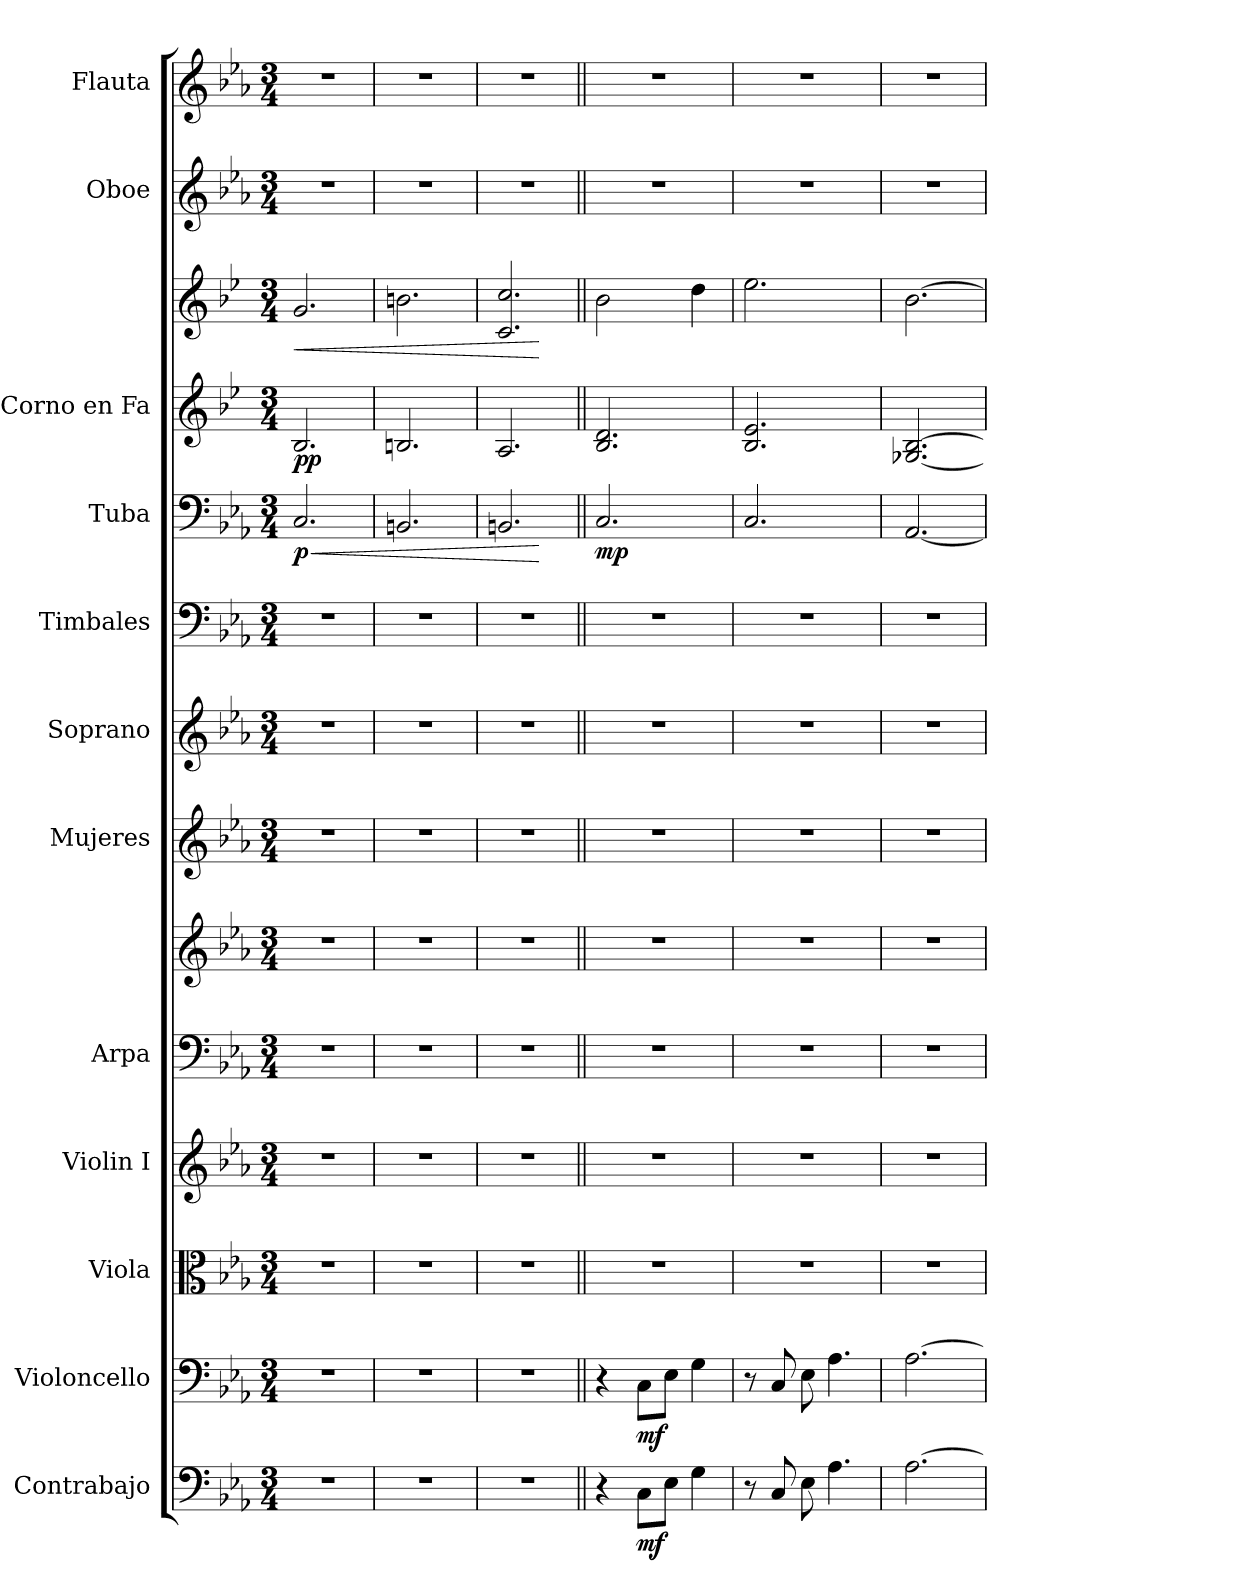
**kern	**dynam	**kern	**dynam	**kern	**kern	**kern	**kern	**kern	**kern	**kern	**kern	**dynam	**kern	**kern	**dynam	**kern	**kern
*part12	*part12	*part11	*part11	*part10	*part9	*part8	*part8	*part7	*part6	*part5	*part4	*part4	*part3	*part3	*part3	*part2	*part1
*staff14	*staff14	*staff13	*staff13	*staff12	*staff11	*staff10	*staff9	*staff8	*staff7	*staff6	*staff5	*staff5	*staff4	*staff3	*staff3/4	*staff2	*staff1
*I"Contrabajo	*	*I"Violoncello	*	*I"Viola	*I"Violin I	*I"Arpa	*	*I"Mujeres	*I"Soprano	*I"Timbales	*I"Tuba	*	*I"Corno en Fa	*	*	*I"Oboe	*I"Flauta
*I'Cb	*	*I'Vc	*	*I'Vla	*I'Vln	*	*	*	*	*	*I'Tba	*	*	*	*	*I'Ob	*I'Fl
*clefF4	*	*clefF4	*	*clefC3	*clefG2	*clefF4	*clefG2	*clefG2	*clefG2	*clefF4	*clefF4	*	*clefG2	*clefG2	*	*clefG2	*clefG2
*ITrd7c12	*	*	*	*	*	*	*	*	*	*	*	*	*ITrd4c7	*ITrd4c7	*	*	*
*k[b-e-a-]	*	*k[b-e-a-]	*	*k[b-e-a-]	*k[b-e-a-]	*k[b-e-a-]	*k[b-e-a-]	*k[b-e-a-]	*k[b-e-a-]	*k[b-e-a-]	*k[b-e-a-]	*	*k[b-e-a-]	*k[b-e-a-]	*	*k[b-e-a-]	*k[b-e-a-]
*M3/4	*	*M3/4	*	*M3/4	*M3/4	*M3/4	*M3/4	*M3/4	*M3/4	*M3/4	*M3/4	*	*M3/4	*M3/4	*	*M3/4	*M3/4
*MM65	*	*MM65	*	*MM65	*MM65	*MM65	*MM65	*MM65	*MM65	*MM65	*MM65	*	*MM65	*MM65	*	*MM65	*MM65
=1	=1	=1	=1	=1	=1	=1	=1	=1	=1	=1	=1	=1	=1	=1	=1	=1	=1
!	!	!	!	!	!	!	!	!	!	!	!	!LO:HP:b	!	!	!LO:HP:b	!	!
!	!	!	!	!	!	!	!	!	!	!	!	!LO:DY:n=1:b	!	!	!LO:DY:n=1:b=2	!	!
!	!	!	!	!	!	!	!	!	!	!	!	!	!	!	!LO:DY:n=2:b	!	!
2.r	.	2.r	.	2.r	2.r	2.r	2.r	2.r	2.r	2.r	2.C/	< p	2.E-/	2.c/	< p p	2.r	2.r
=2	=2	=2	=2	=2	=2	=2	=2	=2	=2	=2	=2	=2	=2	=2	=2	=2	=2
2.r	.	2.r	.	2.r	2.r	2.r	2.r	2.r	2.r	2.r	2.BBn/	.	2.En/	2.en\	.	2.r	2.r
=3	=3	=3	=3	=3	=3	=3	=3	=3	=3	=3	=3	=3	=3	=3	=3	=3	=3
2.r	.	2.r	.	2.r	2.r	2.r	2.r	2.r	2.r	2.r	2.BBn/	.	2.D/	2.F/ 2.f/	.	2.r	2.r
.	.	.	.	.	.	.	.	.	.	.	.	[	.	.	[	.	.
=4||	=4||	=4||	=4||	=4||	=4||	=4||	=4||	=4||	=4||	=4||	=4||	=4||	=4||	=4||	=4||	=4||	=4||
!	!	!	!	!	!	!	!	!	!	!	!	!LO:DY:b	!	!	!LO:DY:b=2	!	!
!	!	!	!	!	!	!	!	!	!	!	!	!	!	!	!LO:DY:n=1:b	!	!
4r	.	4r	.	2.r	2.r	2.r	2.r	2.r	2.r	2.r	2.C/	mp	2.E-/ 2.G/	2e-\	mp mp	2.r	2.r
!	!LO:DY:b	!	!LO:DY:b	!	!	!	!	!	!	!	!	!	!	!	!	!	!
8CC\L	mf	8C\L	mf	.	.	.	.	.	.	.	.	.	.	.	.	.	.
8EE-\J	.	8E-\J	.	.	.	.	.	.	.	.	.	.	.	.	.	.	.
4GG\	.	4G\	.	.	.	.	.	.	.	.	.	.	.	4g\	.	.	.
=5	=5	=5	=5	=5	=5	=5	=5	=5	=5	=5	=5	=5	=5	=5	=5	=5	=5
8r	.	8r	.	2.r	2.r	2.r	2.r	2.r	2.r	2.r	2.C/	.	2.E-/ 2.A-/	2.a-\	.	2.r	2.r
8CC/	.	8C/	.	.	.	.	.	.	.	.	.	.	.	.	.	.	.
8EE-\	.	8E-\	.	.	.	.	.	.	.	.	.	.	.	.	.	.	.
4.AA-\	.	4.A-\	.	.	.	.	.	.	.	.	.	.	.	.	.	.	.
=6	=6	=6	=6	=6	=6	=6	=6	=6	=6	=6	=6	=6	=6	=6	=6	=6	=6
[2.AA-\	.	[2.A-\	.	2.r	2.r	2.r	2.r	2.r	2.r	2.r	[2.AA-/	.	[2.C-X/ [2.E-/	[2.e-\	.	2.r	2.r
=	=	=	=	=	=	=	=	=	=	=	=	=	=	=	=	=	=
*-	*-	*-	*-	*-	*-	*-	*-	*-	*-	*-	*-	*-	*-	*-	*-	*-	*-
